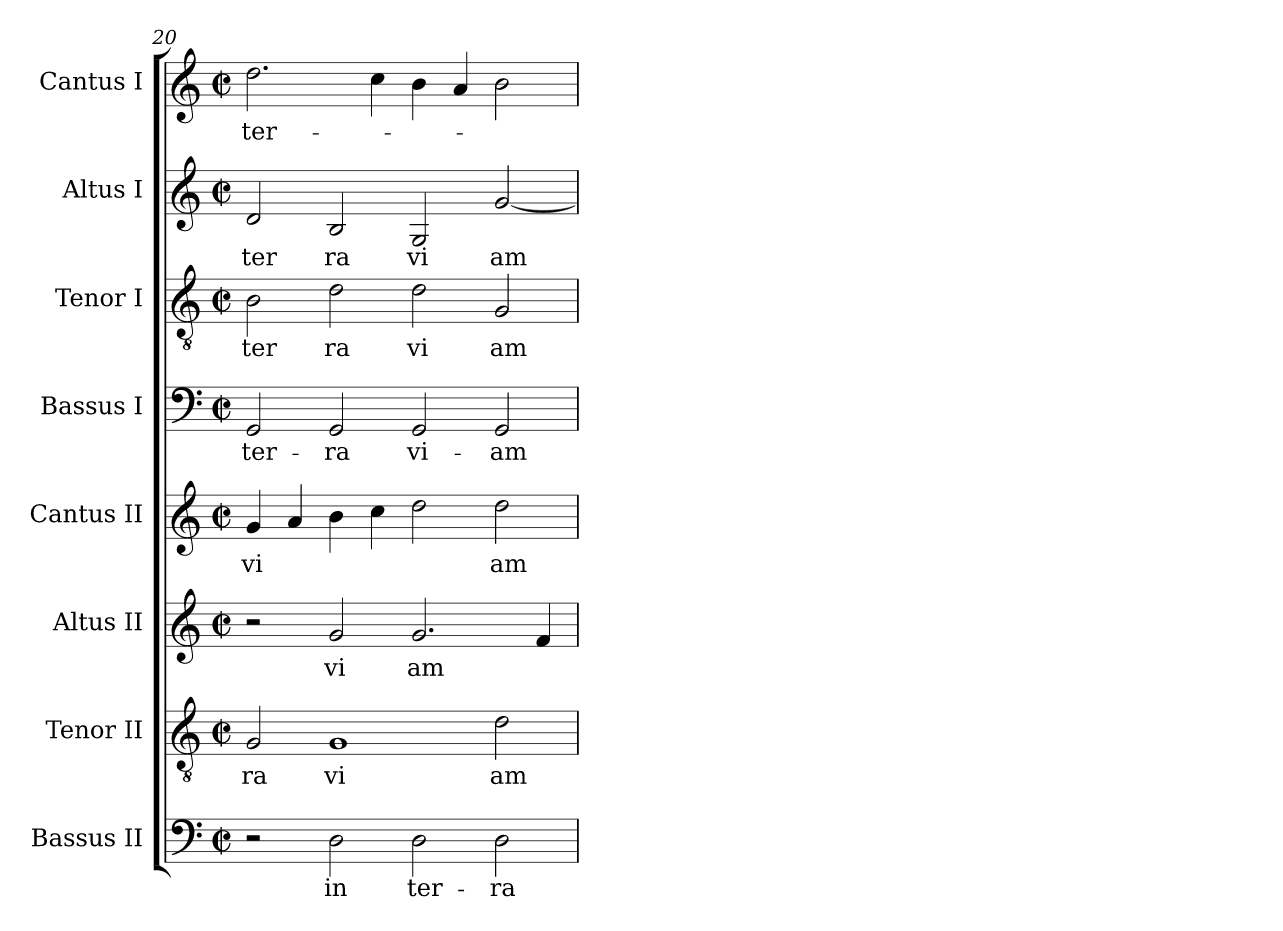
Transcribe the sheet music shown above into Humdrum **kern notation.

**kern	**text	**kern	**text	**kern	**text	**kern	**text	**kern	**text	**kern	**text	**kern	**text	**kern	**text
*part8	*part8	*part7	*part7	*part6	*part6	*part5	*part5	*part4	*part4	*part3	*part3	*part2	*part2	*part1	*part1
*staff8	*staff8	*staff7	*staff7	*staff6	*staff6	*staff5	*staff5	*staff4	*staff4	*staff3	*staff3	*staff2	*staff2	*staff1	*staff1
*I"Bassus II	*	*I"Tenor II	*	*I"Altus II	*	*I"Cantus II	*	*I"Bassus I	*	*I"Tenor I	*	*I"Altus I	*	*I"Cantus I	*
*clefF4	*	*clefGv2	*	*clefG2	*	*clefG2	*	*clefF4	*	*clefGv2	*	*clefG2	*	*clefG2	*
*M2/2	*	*M2/2	*	*M2/2	*	*M2/2	*	*M2/2	*	*M2/2	*	*M2/2	*	*M2/2	*
*met(c|)	*	*met(c|)	*	*met(c|)	*	*met(c|)	*	*met(c|)	*	*met(c|)	*	*met(c|)	*	*met(c|)	*
=20	=20	=20	=20	=20	=20	=20	=20	=20	=20	=20	=20	=20	=20	=20	=20
!	!	!	!LO:LY:b:cj	!	!	!	!LO:LY:b:cj	!	!LO:LY:b:cj	!	!LO:LY:b:cj	!	!LO:LY:b:cj	!	!LO:LY:b
2r	.	2G/	ra	2r	.	4g/	vi	2GG/	ter-	2B\	ter	2d/	ter	2.dd\	ter-
.	.	.	.	.	.	4a/	.	.	.	.	.	.	.	.	.
!	!LO:LY:b:cj	!	!LO:LY:b:cj	!	!LO:LY:b:cj	!	!	!	!LO:LY:b:cj	!	!LO:LY:b:cj	!	!LO:LY:b:cj	!	!
2D\	in	1G	vi	2g/	vi	4b\	.	2GG/	-ra	2d\	ra	2B/	ra	.	.
.	.	.	.	.	.	4cc\	.	.	.	.	.	.	.	4cc\	.
!	!LO:LY:b:cj	!	!	!	!LO:LY:b	!	!	!	!LO:LY:b:cj	!	!LO:LY:b:cj	!	!LO:LY:b:cj	!	!
2D\	ter-	.	.	2.g/	am	2dd\	.	2GG/	vi-	2d\	vi	2G/	vi	4b\	.
.	.	.	.	.	.	.	.	.	.	.	.	.	.	4a/	.
!	!LO:LY:b:cj	!	!LO:LY:b:cj	!	!	!	!LO:LY:b:cj	!	!LO:LY:b:cj	!	!LO:LY:b:cj	!	!LO:LY:b	!	!
2D\	-ra	2d\	am	.	.	2dd\	am	2GG/	-am	2G/	am	[<2g/	am	2b\	.
.	.	.	.	4f/	.	.	.	.	.	.	.	.	.	.	.
=	=	=	=	=	=	=	=	=	=	=	=	=	=	=	=
*-	*-	*-	*-	*-	*-	*-	*-	*-	*-	*-	*-	*-	*-	*-	*-
